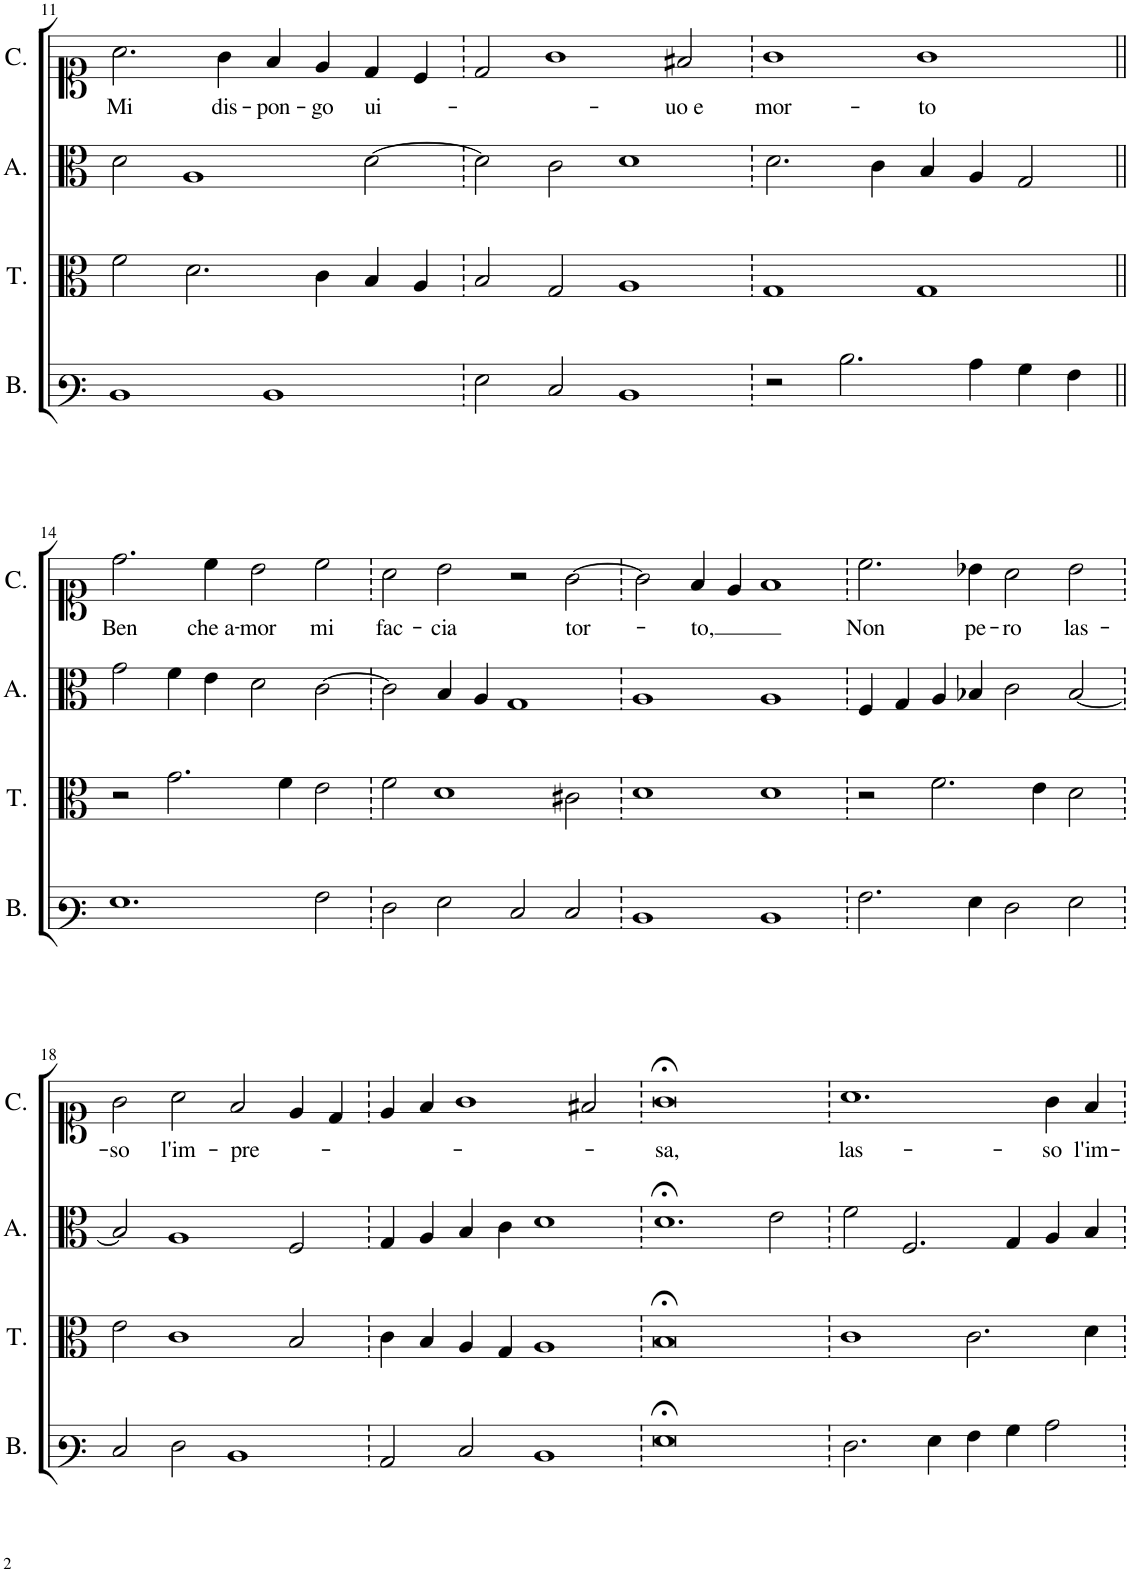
**kern	**kern	**kern	**kern	**text
*part4	*part3	*part2	*part1	*part1
*staff4	*staff3	*staff2	*staff1	*staff1
*I"Bassus	*I"Tenor	*I"Altus	*I"Cantus	*
*I'B.	*I'T.	*I'A.	*I'C.	*
!!LO:PB:g=z
*clefF3	*clefC3	*clefC3	*clefC1	*
*k[]	*k[]	*k[]	*k[]	*
*M8/4	*M8/4	*M8/4	*M8/4	*
=11	=11	=11	=11	=11
!	!	!	!	!LO:LY:b
1D	2f\	2d\	2.a\	Mi
.	2.d\	1A	.	.
!	!	!	!	!LO:LY:b
.	.	.	4g\	dis-
!	!	!	!	!LO:LY:b
1D	.	.	4f/	-pon-
!	!	!	!	!LO:LY:b
.	4c\	.	4e/	-go
!	!	!	!	!LO:LY:b
.	4B/	[2d\	4d/	ui-
.	4A/	.	4c/	.
=12	=12	=12	=12	=12
2G\	2B/	2d\]	2d/	.
2E/	2G/	2c\	1g	.
1D	1A	1d	.	.
!	!	!	!	!LO:LY:b
.	.	.	2f#X/	-uo e
=13	=13	=13	=13	=13
!	!	!	!	!LO:LY:b
2r	1G	2.d\	1g	mor-
2.d\	.	.	.	.
.	.	4c\	.	.
!	!	!	!	!LO:LY:b
.	1G	4B/	1g	-to
4c\	.	4A/	.	.
4B\	.	2G/	.	.
4A\	.	.	.	.
!!LO:LB:g=z
=14||	=14||	=14||	=14||	=14||
!	!	!	!	!LO:LY:b
1.G	2r	2g\	2.dd\	Ben
.	2.g\	4f\	.	.
!	!	!	!	!LO:LY:b
.	.	4e\	4cc\	che a-
!	!	!	!	!LO:LY:b
.	.	2d\	2b\	-mor
.	4f\	.	.	.
!	!	!	!	!LO:LY:b
2A\	2e\	[2c\	2cc\	mi
=15	=15	=15	=15	=15
!	!	!	!	!LO:LY:b
2F\	2f\	2c\]	2a\	fac-
!	!	!	!	!LO:LY:b
2G\	1d	4B/	2b\	-cia
.	.	4A/	.	.
2E/	.	1G	2r	.
!	!	!	!	!LO:LY:b
2E/	2c#X\	.	[2g\	tor-
=16	=16	=16	=16	=16
1D	1d	1A	2g\]	.
!	!	!	!	!LO:LY:b
.	.	.	4f/	-to,
.	.	.	4e/	.
1D	1d	1A	1f	.
=17	=17	=17	=17	=17
!	!	!	!	!LO:LY:b
2.A\	2r	4F/	2.cc\	Non
.	.	4G/	.	.
.	2.f\	4A/	.	.
!	!	!	!	!LO:LY:b
4G\	.	4B-X/	4b-X\	pe-
!	!	!	!	!LO:LY:b
2F\	.	2c\	2a\	-ro
.	4e\	.	.	.
!	!	!	!	!LO:LY:b
2G\	2d\	[2B-/	2b-\	las-
!!LO:LB:g=z
=18	=18	=18	=18	=18
!	!	!	!	!LO:LY:b
2E/	2e\	2B-/]	2g\	-so
!	!	!	!	!LO:LY:b
2F\	1c	1A	2a\	l'im-
!	!	!	!	!LO:LY:b
1D	.	.	2f/	-pre-
.	2B/	2F/	4e/	.
.	.	.	4d/	.
=19	=19	=19	=19	=19
2C/	4c\	4G/	4e/	.
.	4B/	4A/	4f/	.
2E/	4A/	4B/	1g	.
.	4G/	4c\	.	.
1D	1A	1d	.	.
.	.	.	2f#X/	.
=20	=20	=20	=20	=20
!	!	!	!	!LO:LY:b
0G;<	0B;<	1.d;<	0g;<	-sa,
.	.	2e\	.	.
=21	=21	=21	=21	=21
!	!	!	!	!LO:LY:b
2.F\	1c	2f\	1.a	las-
.	.	2.F/	.	.
4G\	.	.	.	.
4A\	2.c\	.	.	.
4B\	.	4G/	.	.
!	!	!	!	!LO:LY:b
2c\	.	4A/	4g\	-so
!	!	!	!	!LO:LY:b
.	4d\	4B/	4f/	l'im-
=	=	=	=	=
*-	*-	*-	*-	*-
